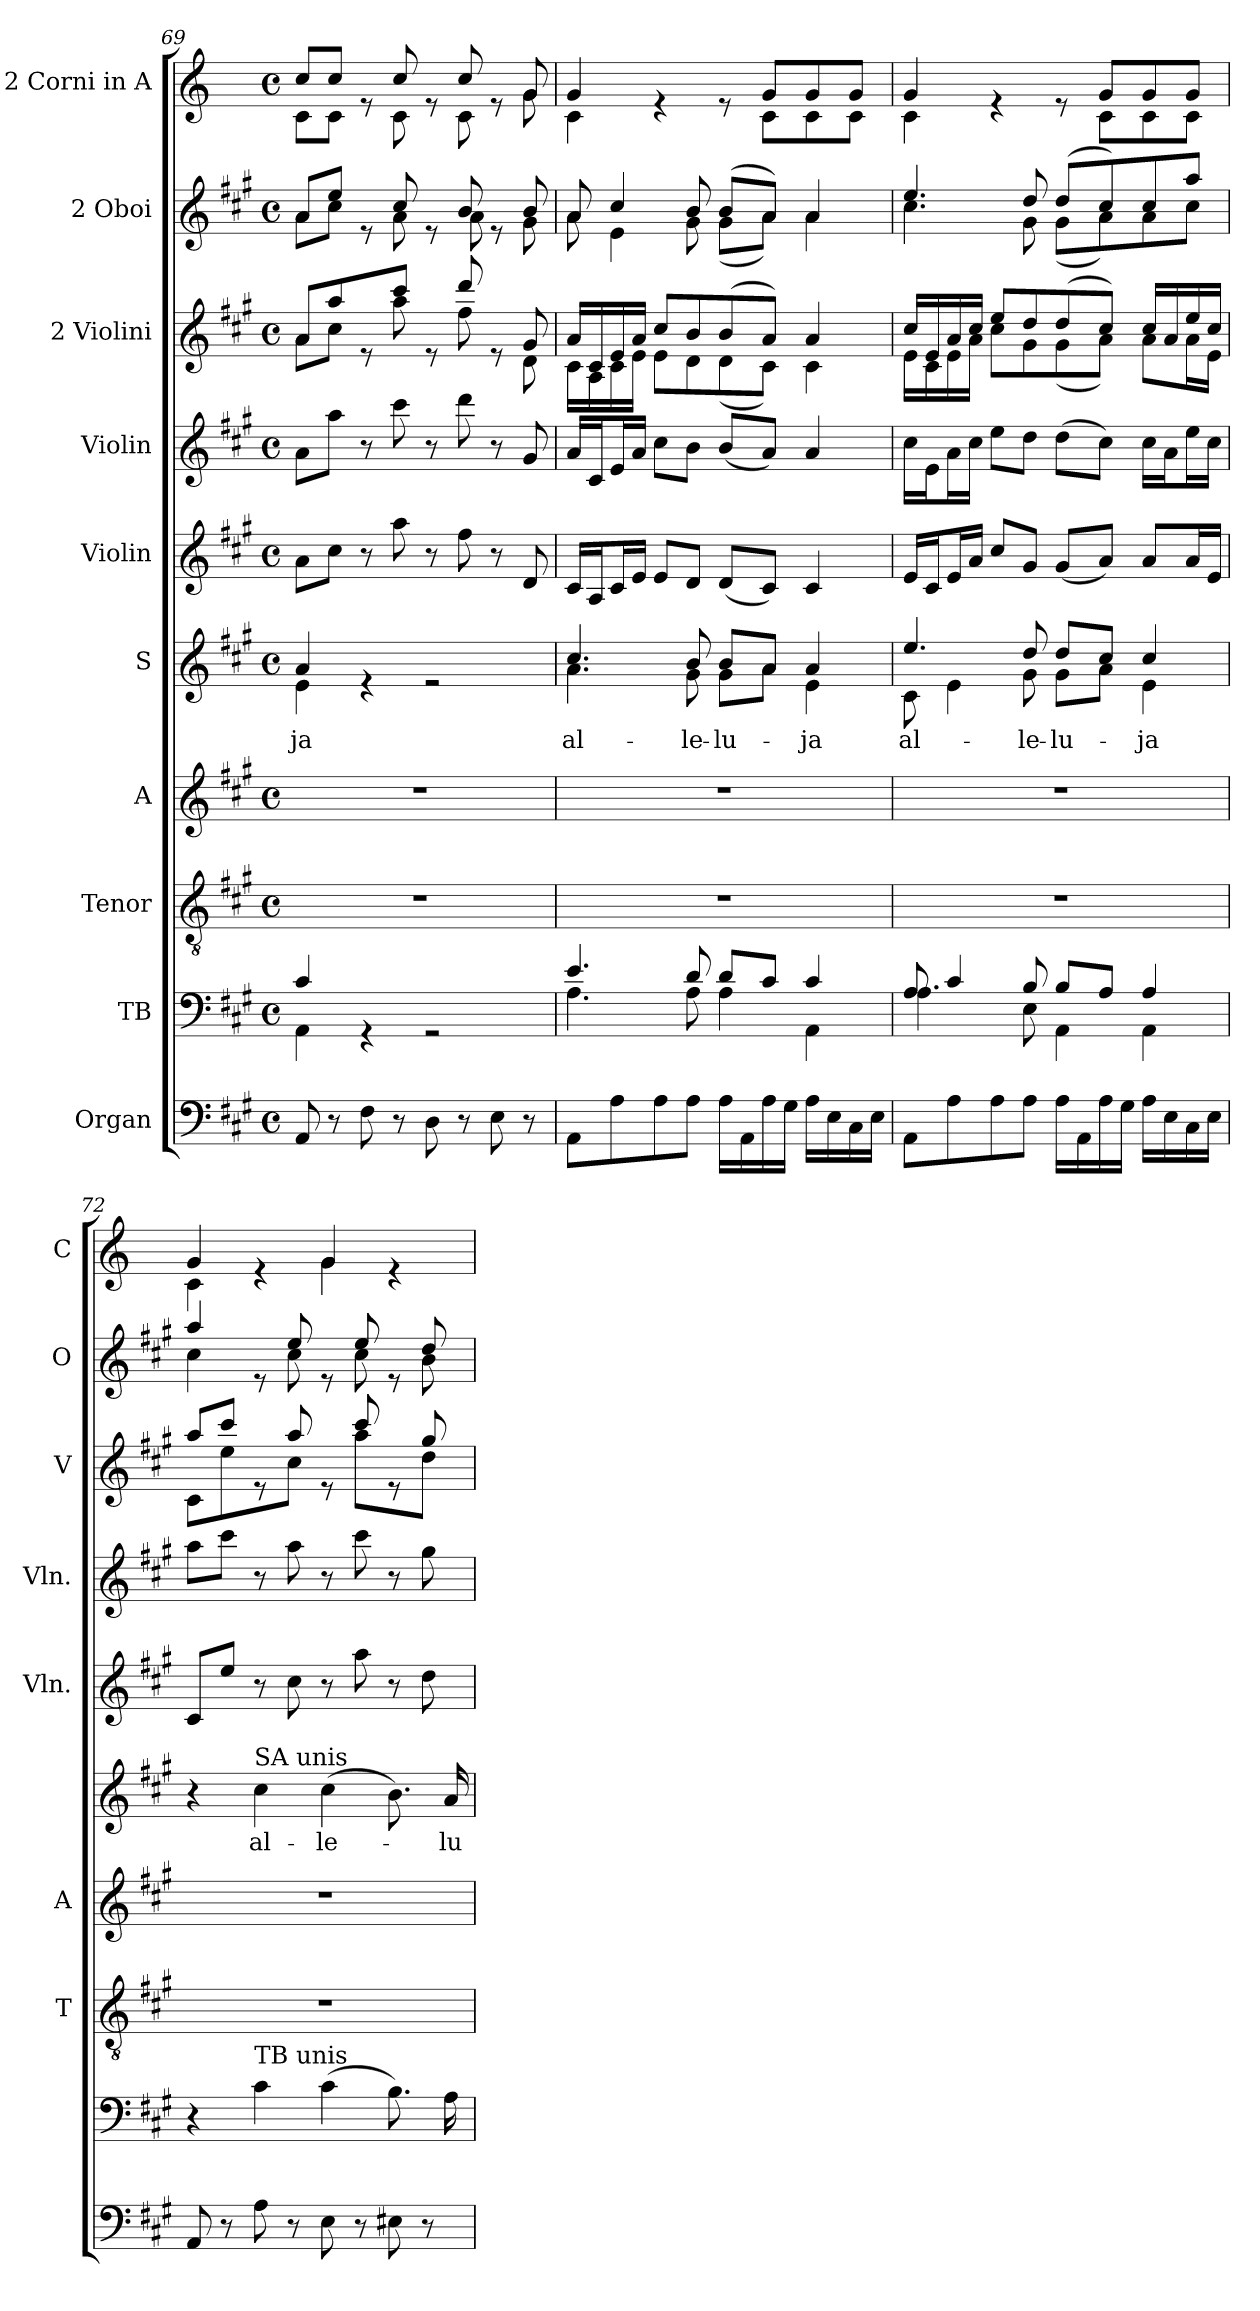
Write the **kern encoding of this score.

**kern	**kern	**kern	**kern	**kern	**text	**kern	**kern	**kern	**kern	**kern
*part10	*part9	*part8	*part7	*part6	*part6	*part5	*part4	*part3	*part2	*part1
*staff10	*staff9	*staff8	*staff7	*staff6	*staff6	*staff5	*staff4	*staff3	*staff2	*staff1
*I"Organ	*I"TB	*I"Tenor	*I"A	*I"S	*	*I"Violin	*I"Violin	*I"2 Violini	*I"2 Oboi	*I"2 Corni in A
*	*	*I'T	*I'A	*	*	*I'Vln.	*I'Vln.	*I'V	*I'O	*I'C
!!LO:PB:g=z
*clefF4	*clefF4	*clefGv2	*clefG2	*clefG2	*	*clefG2	*clefG2	*clefG2	*clefG2	*clefG2
*	*	*	*	*	*	*	*	*	*	*ITrd2c3
*k[f#c#g#]	*k[f#c#g#]	*k[f#c#g#]	*k[f#c#g#]	*k[f#c#g#]	*	*k[f#c#g#]	*k[f#c#g#]	*k[f#c#g#]	*k[f#c#g#]	*k[f#c#g#]
*M4/4	*M4/4	*M4/4	*M4/4	*M4/4	*	*M4/4	*M4/4	*M4/4	*M4/4	*M4/4
*met(c)	*met(c)	*met(c)	*met(c)	*met(c)	*	*met(c)	*met(c)	*met(c)	*met(c)	*met(c)
=69	=69	=69	=69	=69	=69	=69	=69	=69	=69	=69
*	*^	*	*	*	*	*	*	*	*	*
!	!	!	!	!	!	!LO:LY:b	!	!	!	!	!
*	*	*	*	*	*^	*	*	*	*^	*^	*^
8AA/	4c#/	4AA\	1r	1r	4a/	4e\	-ja	8a\L	8a\L	8a/L	8a\L	8a/L	8a\L	8a/L	8A\L
8r	.	.	.	.	.	.	.	8cc#\J	8aa\J	8aa/	8cc#\J	8ee/J	8cc#\J	8a/J	8A\J
8F#\	4rGG	2.ryy	.	.	4re	2.ryy	.	8r	8r	8re	8ryy	8re	8ryy	8re	8ryy
8r	.	.	.	.	.	.	.	8aa\	8ccc#\	8ccc#/J	8aa\	8cc#/	8a\	8a/	8A\
8D\	2rGG	.	.	.	2re	.	.	8r	8r	8re	8ryy	8re	8ryy	8re	8ryy
8r	.	.	.	.	.	.	.	8ff#\	8ddd\	8ddd/	8ff#\	8b/	8a\	8a/	8A\
8E\	.	.	.	.	.	.	.	8r	8r	8re	8ryy	8re	8ryy	8re	8ryy
8r	.	.	.	.	.	.	.	8d/	8g#/	8g#/	8d\	8b/	8g#\	8e/	8e\
=70	=70	=70	=70	=70	=70	=70	=70	=70	=70	=70	=70	=70	=70	=70	=70
!	!	!	!	!	!	!	!LO:LY:b	!	!	!	!	!	!	!	!
8AA\L	4.e/	4.A\	1r	1r	4.cc#/	4.a\	al-	16c#/LL	16a/LL	16a/LL	16c#\LL	8a/	8a\	4e/	4A\
.	.	.	.	.	.	.	.	16A/J	16c#/J	16c#/	16A\	.	.	.	.
8A\	.	.	.	.	.	.	.	16c#/L	16e/L	16e/	16c#\	4cc#/	4e\	.	.
.	.	.	.	.	.	.	.	16e/JJ	16a/JJ	16a/JJ	16e\JJ	.	.	.	.
8A\	.	.	.	.	.	.	.	8e/L	8cc#\L	8cc#/L	8e\L	.	.	4re	4.ryy
!	!	!	!	!	!	!	!LO:LY:b	!	!	!	!	!	!	!	!
8A\J	8d/	8A\	.	.	8b/	8g#\	-le-	8d/J	8b\J	8b/	8d\	8b/	8g#\	.	.
!	!	!	!	!	!	!	!LO:LY:b	!	!	!	!	!	!	!	!
16A\LL	8d/L	4A\	.	.	8b/L	8g#\L	-lu-	(8d/L	(8b/L	(8b/	(8d\	(8b/L	(8g#\L	8re	.
16AA\	.	.	.	.	.	.	.	.	.	.	.	.	.	.	.
16A\	8c#/J	.	.	.	8a/J	8a\J	.	8c#/J)	8a/J)	8a/J)	8c#\J)	8a/J)	8a\J)	8e/L	8A\L
16G#\JJ	.	.	.	.	.	.	.	.	.	.	.	.	.	.	.
!	!	!	!	!	!	!	!LO:LY:b	!	!	!	!	!	!	!	!
16A\LL	4c#/	4AA\	.	.	4a/	4e\	-ja	4c#/	4a/	4a/	4c#\	4a/	4a\	8e/	8A\
16E\	.	.	.	.	.	.	.	.	.	.	.	.	.	.	.
16C#\	.	.	.	.	.	.	.	.	.	.	.	.	.	8e/J	8A\J
16E\JJ	.	.	.	.	.	.	.	.	.	.	.	.	.	.	.
=71	=71	=71	=71	=71	=71	=71	=71	=71	=71	=71	=71	=71	=71	=71	=71
!	!	!	!	!	!	!	!LO:LY:b	!	!	!	!	!	!	!	!
8AA\L	8A/	4.A\	1r	1r	4.ee/	8c#\	al-	16e/LL	16cc#\LL	16cc#/LL	16e\LL	4.ee/	4.cc#\	4e/	4A\
.	.	.	.	.	.	.	.	16c#/J	16e\J	16e/	16c#\	.	.	.	.
8A\	4c#/	.	.	.	.	4e\	.	16e/L	16a\L	16a/	16e\	.	.	.	.
.	.	.	.	.	.	.	.	16a/JJ	16cc#\JJ	16cc#/JJ	16a\JJ	.	.	.	.
8A\	.	.	.	.	.	.	.	8cc#/L	8ee\L	8ee/L	8cc#\L	.	.	4re	4.ryy
!	!	!	!	!	!	!	!LO:LY:b	!	!	!	!	!	!	!	!
8A\J	8B/	8E\	.	.	8dd/	8g#\	-le-	8g#/J	8dd\J	8dd/	8g#\	8dd/	8g#\	.	.
!	!	!	!	!	!	!	!LO:LY:b	!	!	!	!	!	!	!	!
16A\LL	8B/L	4AA\	.	.	8dd/L	8g#\L	-lu-	(8g#/L	(8dd\L	(8dd/	(8g#\	(8dd/L	(8g#\L	8re	.
16AA\	.	.	.	.	.	.	.	.	.	.	.	.	.	.	.
16A\	8A/J	.	.	.	8cc#/J	8a\J	.	8a/J)	8cc#\J)	8cc#/J)	8a\J)	8cc#/)	8a\)	8e/L	8A\L
16G#\JJ	.	.	.	.	.	.	.	.	.	.	.	.	.	.	.
!	!	!	!	!	!	!	!LO:LY:b	!	!	!	!	!	!	!	!
16A\LL	4A/	4AA\	.	.	4cc#/	4e\	-ja	8a/L	16cc#\LL	16cc#/LL	8a\L	8cc#/	8a\	8e/	8A\
16E\	.	.	.	.	.	.	.	.	16a\J	16a/	.	.	.	.	.
16C#\	.	.	.	.	.	.	.	16a/L	16ee\L	16ee/	16a\L	8aa/J	8cc#\J	8e/J	8A\J
16E\JJ	.	.	.	.	.	.	.	16e/JJ	16cc#\JJ	16cc#/JJ	16e\JJ	.	.	.	.
*	*v	*v	*	*	*v	*v	*	*	*	*	*	*	*	*	*
!!LO:LB:g=z	!!
=72	=72	=72	=72	=72	=72	=72	=72	=72	=72	=72	=72	=72	=72
8AA/	4r	1r	1r	4r	.	8c#/L	8aa\L	8aa/L	8c#\L	4aa/	4cc#\	4e/	4A\
8r	.	.	.	.	.	8ee/J	8ccc#\J	8ccc#/J	8ee\	.	.	.	.
!	!	!	!	!LO:TX:a:t=SA unis	!	!	!	!	!	!	!	!	!
!	!LO:TX:a:t=TB unis	!	!	!	!	!	!	!	!	!	!	!	!
!	!	!	!	!	!LO:LY:b	!	!	!	!	!	!	!	!
8A\	4c#\	.	.	4cc#\	al-	8r	8r	8re	8ryy	8re	8ryy	4re	4ryy
8r	.	.	.	.	.	8cc#\	8aa\	8aa/	8cc#\J	8ee/	8cc#\	.	.
!	!	!	!	!	!LO:LY:b	!	!	!	!	!	!	!	!
8E\	(4c#\	.	.	(4cc#\	-le-	8r	8r	8re	8ryy	8re	8ryy	4e/	4e\
8r	.	.	.	.	.	8aa\	8ccc#\	8ccc#/	8aa\L	8ee/	8cc#\	.	.
8E#X\	8.B\)	.	.	8.b\)	.	8r	8r	8re	8ryy	8re	8ryy	4re	4ryy
8r	.	.	.	.	.	8dd\	8gg#\	8gg#/	8dd\J	8dd/	8b\	.	.
!	!	!	!	!	!LO:LY:b	!	!	!	!	!	!	!	!
.	16A\	.	.	16a/	-lu-	.	.	.	.	.	.	.	.
*	*	*	*	*	*	*	*	*v	*v	*	*	*v	*v
*	*	*	*	*	*	*	*	*	*v	*v	*
=	=	=	=	=	=	=	=	=	=	=
*-	*-	*-	*-	*-	*-	*-	*-	*-	*-	*-
